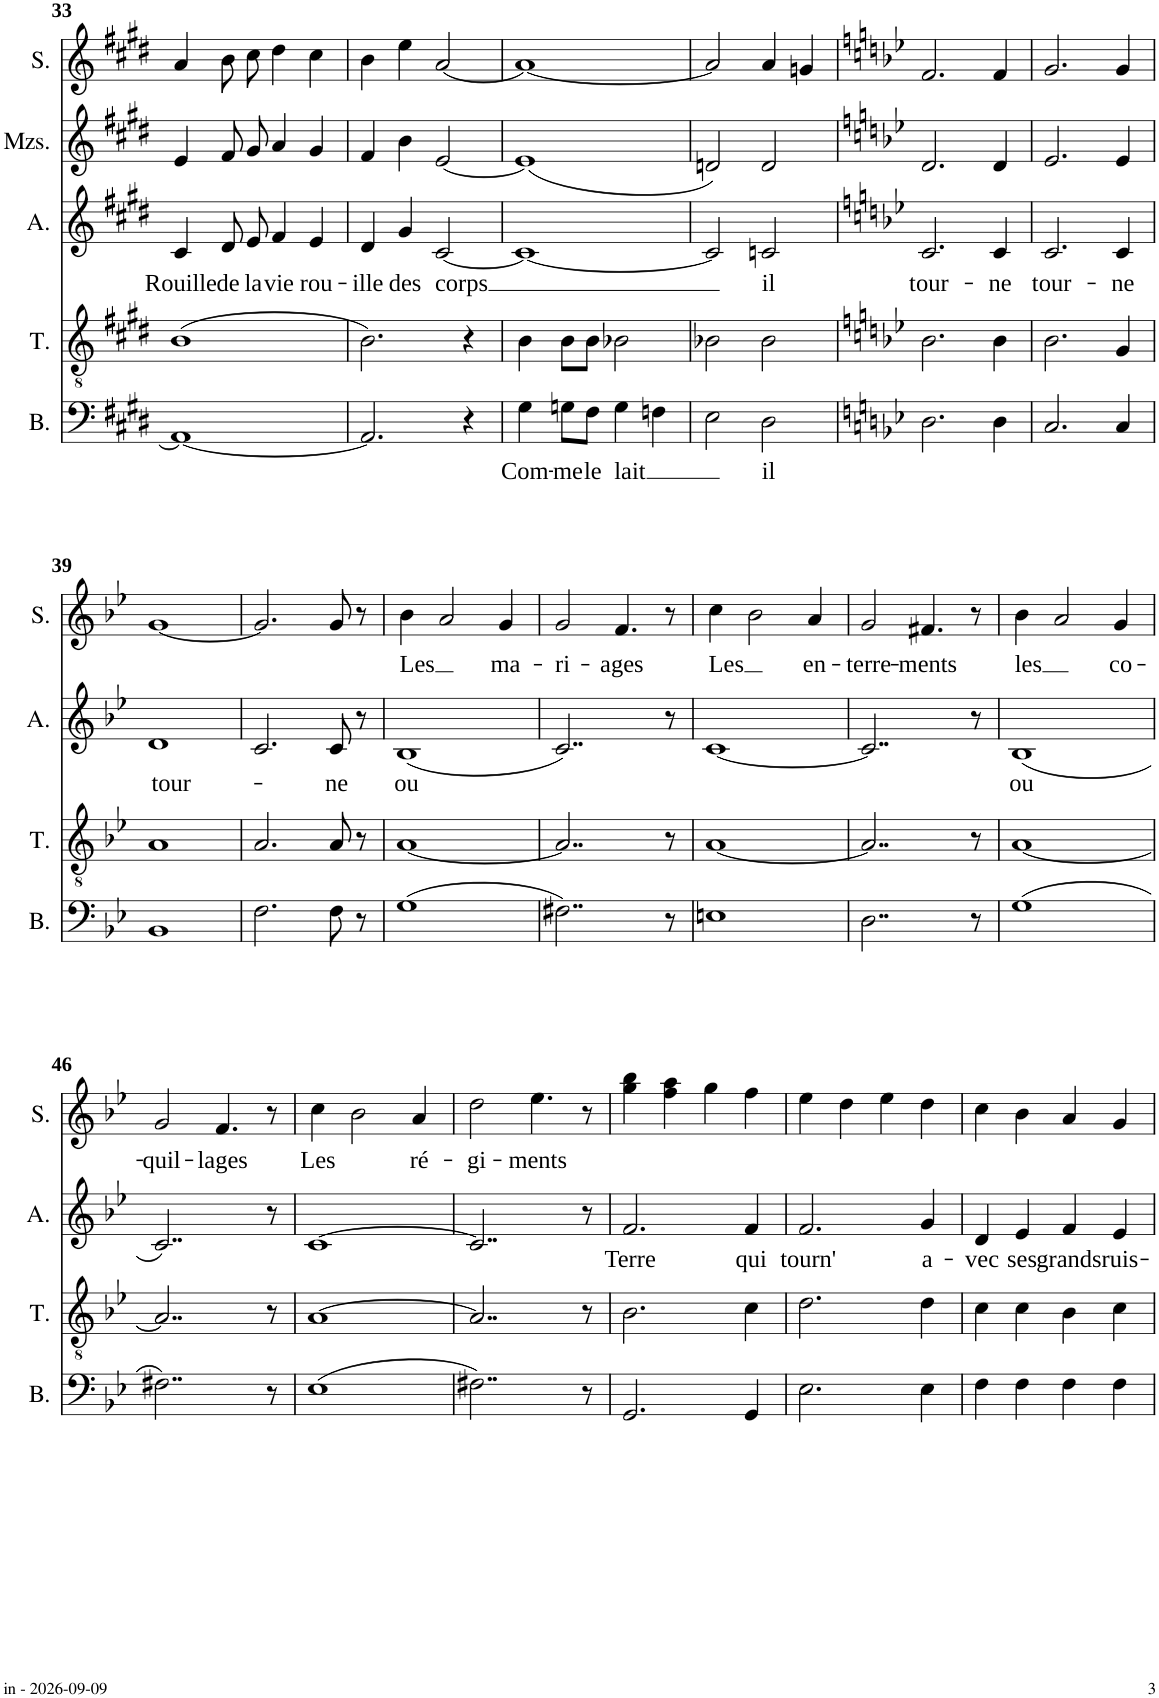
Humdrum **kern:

**kern	**text	**kern	**kern	**text	**kern	**kern	**text
*part5	*part5	*part4	*part3	*part3	*part2	*part1	*part1
*staff5	*staff5	*staff4	*staff3	*staff3	*staff2	*staff1	*staff1
*I"Basse	*	*I"Ténor	*I"Alto	*	*I"Mezzo-Soprano	*I"Soprano	*
*I'B.	*	*I'T.	*I'A.	*	*I'Mzs.	*I'S.	*
!!LO:PB:g=z
*clefF4	*	*clefGv2	*clefG2	*	*clefG2	*clefG2	*
*k[f#c#g#d#]	*	*k[f#c#g#d#]	*k[f#c#g#d#]	*	*k[f#c#g#d#]	*k[f#c#g#d#]	*
*M4/4	*	*M4/4	*M4/4	*	*M4/4	*M4/4	*
=33	=33	=33	=33	=33	=33	=33	=33
!	!	!	!	!LO:LY:b	!	!	!
1AA_	.	(1B	4c#/	Rouille	4e/	4a/	.
!	!	!	!	!LO:LY:b	!	!	!
.	.	.	8d#/L	de	8f#/L	8b\L	.
!	!	!	!	!LO:LY:b	!	!	!
.	.	.	8e/J	la	8g#/J	8cc#\J	.
!	!	!	!	!LO:LY:b	!	!	!
.	.	.	4f#/	vie	4a/	4dd#\	.
!	!	!	!	!LO:LY:b	!	!	!
.	.	.	4e/	rou-	4g#/	4cc#\	.
=34	=34	=34	=34	=34	=34	=34	=34
!	!	!	!	!LO:LY:b	!	!	!
2.AA/]	.	2.B\)	4d#/	-ille	4f#/	4b\	.
!	!	!	!	!LO:LY:b	!	!	!
.	.	.	4g#/	des	4b\	4ee\	.
!	!	!	!	!LO:LY:b	!	!	!
.	.	.	[2c#/	corps	[2e/	[2a/	.
4r	.	4r	.	.	.	.	.
=35	=35	=35	=35	=35	=35	=35	=35
!	!LO:LY:b	!	!	!	!	!	!
4G#\	Com-	4B\	1c#_	.	(1e]	1a_	.
!	!LO:LY:b	!	!	!	!	!	!
8Gn\L	-me	8B\L	.	.	.	.	.
!	!LO:LY:b	!	!	!	!	!	!
8F#\J	le	8B\J	.	.	.	.	.
!	!LO:LY:b	!	!	!	!	!	!
4G\	lait	2B-X\	.	.	.	.	.
4Fn\	.	.	.	.	.	.	.
=36	=36	=36	=36	=36	=36	=36	=36
2E\	.	2B-X\	2c#/]	.	2dn/)	2a/]	.
!	!LO:LY:b	!	!	!LO:LY:b	!	!	!
2D#\	il	2B-\	2cn/	il	2d/	4a/	.
.	.	.	.	.	.	4gn/	.
=37	=37	=37	=37	=37	=37	=37	=37
*k[b-e-]	*	*k[b-e-]	*k[b-e-]	*	*k[b-e-]	*k[b-e-]	*
!	!	!	!	!LO:LY:b	!	!	!
2.D\	.	2.B-\	2.c/	tour-	2.d/	2.f/	.
!	!	!	!	!LO:LY:b	!	!	!
4D\	.	4B-\	4c/	-ne	4d/	4f/	.
=38	=38	=38	=38	=38	=38	=38	=38
!	!	!	!	!LO:LY:b	!	!	!
2.C/	.	2.B-\	2.c/	tour-	2.e-/	2.g/	.
!	!	!	!	!LO:LY:b	!	!	!
4C/	.	4G/	4c/	-ne	4e-/	4g/	.
!!LO:LB:g=z
=39	=39	=39	=39	=39	=39	=39	=39
!	!	!	!	!LO:LY:b	!	!	!
1BB-	.	1A	1d	tour-	1r	[1g	.
=40	=40	=40	=40	=40	=40	=40	=40
2.F\	.	2.A/	2.c/	.	1r	2.g/]	.
!	!	!	!	!LO:LY:b	!	!	!
8F\	.	8A/	8c/	-ne	.	8g/	.
8r	.	8r	8r	.	.	8r	.
=41	=41	=41	=41	=41	=41	=41	=41
!	!	!	!	!LO:LY:b	!	!	!LO:LY:b
(1G	.	[1A	(1B-	ou	1r	4b-\	Les
.	.	.	.	.	.	2a/	.
!	!	!	!	!	!	!	!LO:LY:b
.	.	.	.	.	.	4g/	ma-
=42	=42	=42	=42	=42	=42	=42	=42
!	!	!	!	!	!	!	!LO:LY:b
2..F#X\)	.	2..A/]	2..c/)	.	1r	2g/	-ri-
!	!	!	!	!	!	!	!LO:LY:b
.	.	.	.	.	.	4.f/	-ages
8r	.	8r	8r	.	.	8r	.
=43	=43	=43	=43	=43	=43	=43	=43
!	!	!	!	!	!	!	!LO:LY:b
1En	.	[1A	[1c	.	1r	4cc\	Les
.	.	.	.	.	.	2b-\	.
!	!	!	!	!	!	!	!LO:LY:b
.	.	.	.	.	.	4a/	en-
=44	=44	=44	=44	=44	=44	=44	=44
!	!	!	!	!	!	!	!LO:LY:b
2..D\	.	2..A/]	2..c/]	.	1r	2g/	-terre-
!	!	!	!	!	!	!	!LO:LY:b
.	.	.	.	.	.	4.f#X/	-ments
8r	.	8r	8r	.	.	8r	.
=45	=45	=45	=45	=45	=45	=45	=45
!	!	!	!	!LO:LY:b	!	!	!LO:LY:b
(1G	.	[1A	(1B-	ou	1r	4b-\	les
.	.	.	.	.	.	2a/	.
!	!	!	!	!	!	!	!LO:LY:b
.	.	.	.	.	.	4g/	co-
!!LO:LB:g=z
=46	=46	=46	=46	=46	=46	=46	=46
!	!	!	!	!	!	!	!LO:LY:b
2..F#X\)	.	2..A/]	2..c/)	.	1r	2g/	-quil-
!	!	!	!	!	!	!	!LO:LY:b
.	.	.	.	.	.	4.f/	-lages
8r	.	8r	8r	.	.	8r	.
=47	=47	=47	=47	=47	=47	=47	=47
!	!	!	!	!	!	!	!LO:LY:b
(1E-	.	[>1A	[>1c	.	1r	4cc\	Les
.	.	.	.	.	.	2b-\	.
!	!	!	!	!	!	!	!LO:LY:b
.	.	.	.	.	.	4a/	ré-
=48	=48	=48	=48	=48	=48	=48	=48
!	!	!	!	!	!	!	!LO:LY:b
2..F#X\)	.	2..A/]	2..c/]	.	1r	2dd\	-gi-
!	!	!	!	!	!	!	!LO:LY:b
.	.	.	.	.	.	4.ee-\	-ments
8r	.	8r	8r	.	.	8r	.
=49	=49	=49	=49	=49	=49	=49	=49
!	!	!	!	!LO:LY:b	!	!	!
2.GG/	.	2.B-\	2.f/	Terre	1r	4gg\ 4bb-\	.
.	.	.	.	.	.	4ff\ 4aa\	.
.	.	.	.	.	.	4gg\	.
!	!	!	!	!LO:LY:b	!	!	!
4GG/	.	4c\	4f/	qui	.	4ff\	.
=50	=50	=50	=50	=50	=50	=50	=50
!	!	!	!	!LO:LY:b	!	!	!
2.E-\	.	2.d\	2.f/	tourn'	1r	4ee-\	.
.	.	.	.	.	.	4dd\	.
.	.	.	.	.	.	4ee-\	.
!	!	!	!	!LO:LY:b	!	!	!
4E-\	.	4d\	4g/	a-	.	4dd\	.
=51	=51	=51	=51	=51	=51	=51	=51
!	!	!	!	!LO:LY:b	!	!	!
4F\	.	4c\	4d/	-vec	1r	4cc\	.
!	!	!	!	!LO:LY:b	!	!	!
4F\	.	4c\	4e-/	ses	.	4b-\	.
!	!	!	!	!LO:LY:b	!	!	!
4F\	.	4B-\	4f/	grands	.	4a/	.
!	!	!	!	!LO:LY:b	!	!	!
4F\	.	4c\	4e-/	ruis-	.	4g/	.
=	=	=	=	=	=	=	=
*-	*-	*-	*-	*-	*-	*-	*-
